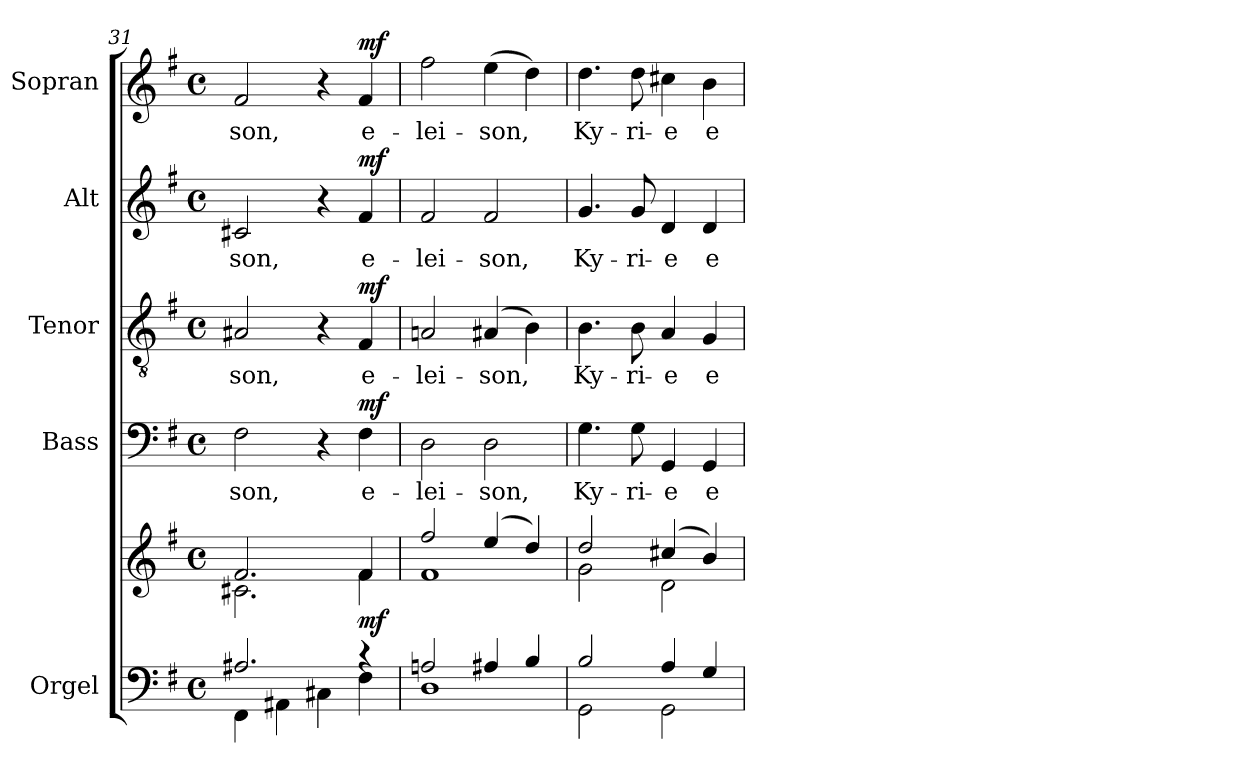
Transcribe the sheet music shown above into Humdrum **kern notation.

**kern	**kern	**dynam	**kern	**text	**dynam	**kern	**text	**dynam	**kern	**text	**dynam	**kern	**text	**dynam
*part5	*part5	*part5	*part4	*part4	*part4	*part3	*part3	*part3	*part2	*part2	*part2	*part1	*part1	*part1
*staff6	*staff5	*staff5/6	*staff4	*staff4	*staff4	*staff3	*staff3	*staff3	*staff2	*staff2	*staff2	*staff1	*staff1	*staff1
*I"Orgel	*	*	*I"Bass	*	*	*I"Tenor	*	*	*I"Alt	*	*	*I"Sopran	*	*
*I'Org.	*	*	*I'B.	*	*	*I'T.	*	*	*I'A.	*	*	*I'S.	*	*
*clefF4	*clefG2	*	*clefF4	*	*	*clefGv2	*	*	*clefG2	*	*	*clefG2	*	*
*k[f#]	*k[f#]	*	*k[f#]	*	*	*k[f#]	*	*	*k[f#]	*	*	*k[f#]	*	*
*G:	*G:	*	*G:	*	*	*G:	*	*	*G:	*	*	*G:	*	*
*M4/4	*M4/4	*	*M4/4	*	*	*M4/4	*	*	*M4/4	*	*	*M4/4	*	*
*met(c)	*met(c)	*	*met(c)	*	*	*met(c)	*	*	*met(c)	*	*	*met(c)	*	*
=31	=31	=31	=31	=31	=31	=31	=31	=31	=31	=31	=31	=31	=31	=31
*^	*^	*	*	*	*	*	*	*	*	*	*	*	*	*
!	!	!	!	!	!	!LO:LY:b	!	!	!LO:LY:b	!	!	!LO:LY:b	!	!	!LO:LY:b	!
2.A#X/	4FF#\	2.f#/	2.c#X\	.	2F#\	-son,	.	2A#X/	-son,	.	2c#X/	-son,	.	2f#/	-son,	.
.	4AA#X\	.	.	.	.	.	.	.	.	.	.	.	.	.	.	.
.	4C#X\	.	.	.	4r	.	.	4r	.	.	4r	.	.	4r	.	.
!	!	!	!	!LO:DY:b	!	!LO:LY:b	!LO:DY:a	!	!LO:LY:b	!LO:DY:a	!	!LO:LY:b	!LO:DY:a	!	!LO:LY:b	!LO:DY:a
4rc	4F#\	4f#/	4f#\	mf	4F#\	e-	mf	4F#/	e-	mf	4f#/	e-	mf	4f#/	e-	mf
=32	=32	=32	=32	=32	=32	=32	=32	=32	=32	=32	=32	=32	=32	=32	=32	=32
!	!	!	!	!	!	!LO:LY:b	!	!	!LO:LY:b	!	!	!LO:LY:b	!	!	!LO:LY:b	!
2An/	1D	2ff#/	1f#	.	2D\	-lei-	.	2An/	-lei-	.	2f#/	-lei-	.	2ff#\	-lei-	.
!	!	!	!	!	!	!LO:LY:b	!	!	!LO:LY:b	!	!	!LO:LY:b	!	!	!LO:LY:b	!
4A#X/	.	(4ee/	.	.	2D\	-son,	.	(4A#X/	-son,	.	2f#/	-son,	.	(>4ee\	-son,	.
4B/	.	4dd/)	.	.	.	.	.	4B\)	.	.	.	.	.	4dd\)	.	.
=33	=33	=33	=33	=33	=33	=33	=33	=33	=33	=33	=33	=33	=33	=33	=33	=33
!	!	!	!	!	!	!LO:LY:b	!	!	!LO:LY:b	!	!	!LO:LY:b	!	!	!LO:LY:b	!
2B/	2GG\	2dd/	2g\	.	4.G\	Ky-	.	4.B\	Ky-	.	4.g/	Ky-	.	4.dd\	Ky-	.
!	!	!	!	!	!	!LO:LY:b	!	!	!LO:LY:b	!	!	!LO:LY:b	!	!	!LO:LY:b	!
.	.	.	.	.	8G\	-ri-	.	8B\	-ri-	.	8g/	-ri-	.	8dd\	-ri-	.
!	!	!	!	!	!	!LO:LY:b	!	!	!LO:LY:b	!	!	!LO:LY:b	!	!	!LO:LY:b	!
4A/	2GG\	(4cc#X/	2d\	.	4GG/	-e	.	4A/	-e	.	4d/	-e	.	4cc#X\	-e	.
!	!	!	!	!	!	!LO:LY:b	!	!	!LO:LY:b	!	!	!LO:LY:b	!	!	!LO:LY:b	!
4G/	.	4b/)	.	.	4GG/	e-	.	4G/	e-	.	4d/	e-	.	4b\	e-	.
*v	*v	*	*	*	*	*	*	*	*	*	*	*	*	*	*	*
*	*v	*v	*	*	*	*	*	*	*	*	*	*	*	*	*
=	=	=	=	=	=	=	=	=	=	=	=	=	=	=
*-	*-	*-	*-	*-	*-	*-	*-	*-	*-	*-	*-	*-	*-	*-
